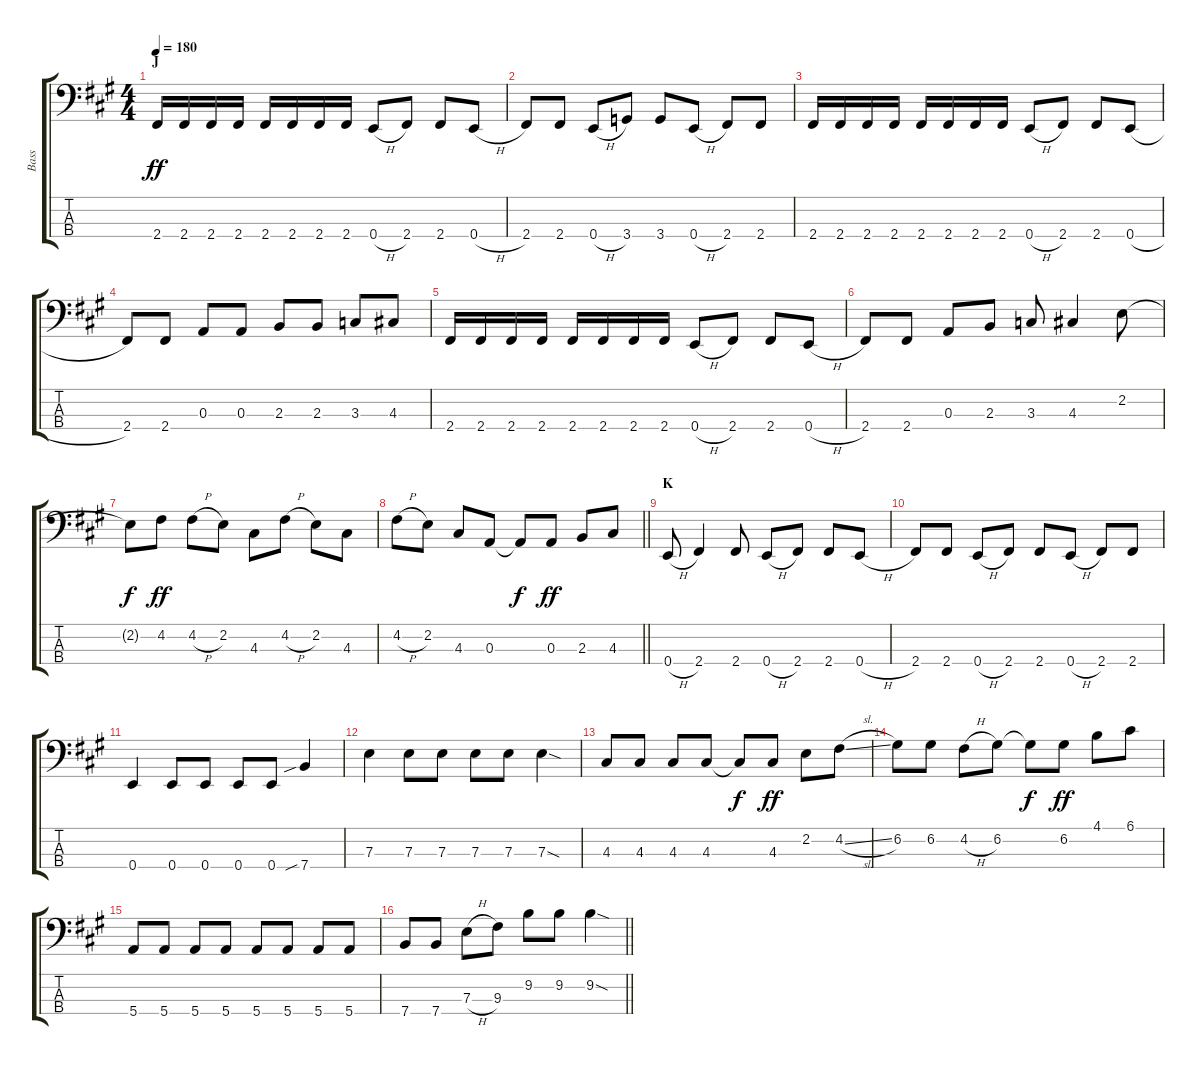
\track ("Bass" "Bass") {instrument electricbasspick}
\staff {score tabs}
\tuning (G2 D2 A1 E1) {hide}
\ts (4 4)
\section ("" "J")
\tempo 180
\clef f4
\ks a
2.4.16{dy ff} 2.4.16 2.4.16 2.4.16 2.4.16 2.4.16 2.4.16 2.4.16 0.4{h}.8 2.4.8 2.4.8 0.4{h}.8 |
2.4.8 2.4.8 0.4{h}.8 3.4.8 3.4.8 0.4{h}.8 2.4.8 2.4.8 |
2.4.16 2.4.16 2.4.16 2.4.16 2.4.16 2.4.16 2.4.16 2.4.16 0.4{h}.8 2.4.8 2.4.8 0.4{h}.8 |
2.4.8 2.4.8 0.3.8 0.3.8 2.3.8 2.3.8 3.3.8 4.3.8 |
2.4.16 2.4.16 2.4.16 2.4.16 2.4.16 2.4.16 2.4.16 2.4.16 0.4{h}.8 2.4.8 2.4.8 0.4{h}.8 |
2.4.8 2.4.8 0.3.8 2.3.8 3.3.8 4.3.4 2.2.8 |
2.2{t}.8{dy f} 4.2.8{dy ff} 4.2{h}.8 2.2.8 4.3.8 4.2{h}.8 2.2.8 4.3.8 |
\barLineRight lightlight
4.2{h}.8 2.2.8 4.3.8 0.3.8 0.3{t}.8{dy f} 0.3.8{dy ff} 2.3.8 4.3.8 |
\section ("" "K")
0.4{h}.8 2.4.4 2.4.8 0.4{h}.8 2.4.8 2.4.8 0.4{h}.8 |
2.4.8 2.4.8 0.4{h}.8 2.4.8 2.4.8 0.4{h}.8 2.4.8 2.4.8 |
0.4.4 0.4.8 0.4.8 0.4.8 0.4.8 7.4{sib}.4 |
7.3.4 7.3.8 7.3.8 7.3.8 7.3.8 7.3{sod}.4 |
4.3.8 4.3.8 4.3.8 4.3.8 4.3{t}.8{dy f} 4.3.8{dy ff} 2.2.8 4.2{sl}.8 |
6.2.8 6.2.8 4.2{h}.8 6.2.8 6.2{t}.8{dy f} 6.2.8{dy ff} 4.1.8 6.1.8 |
5.4.8 5.4.8 5.4.8 5.4.8 5.4.8 5.4.8 5.4.8 5.4.8 |
\barLineRight lightlight
7.4.8 7.4.8 7.3{h}.8 9.3.8 9.2.8 9.2.8 9.2{sod}.4
